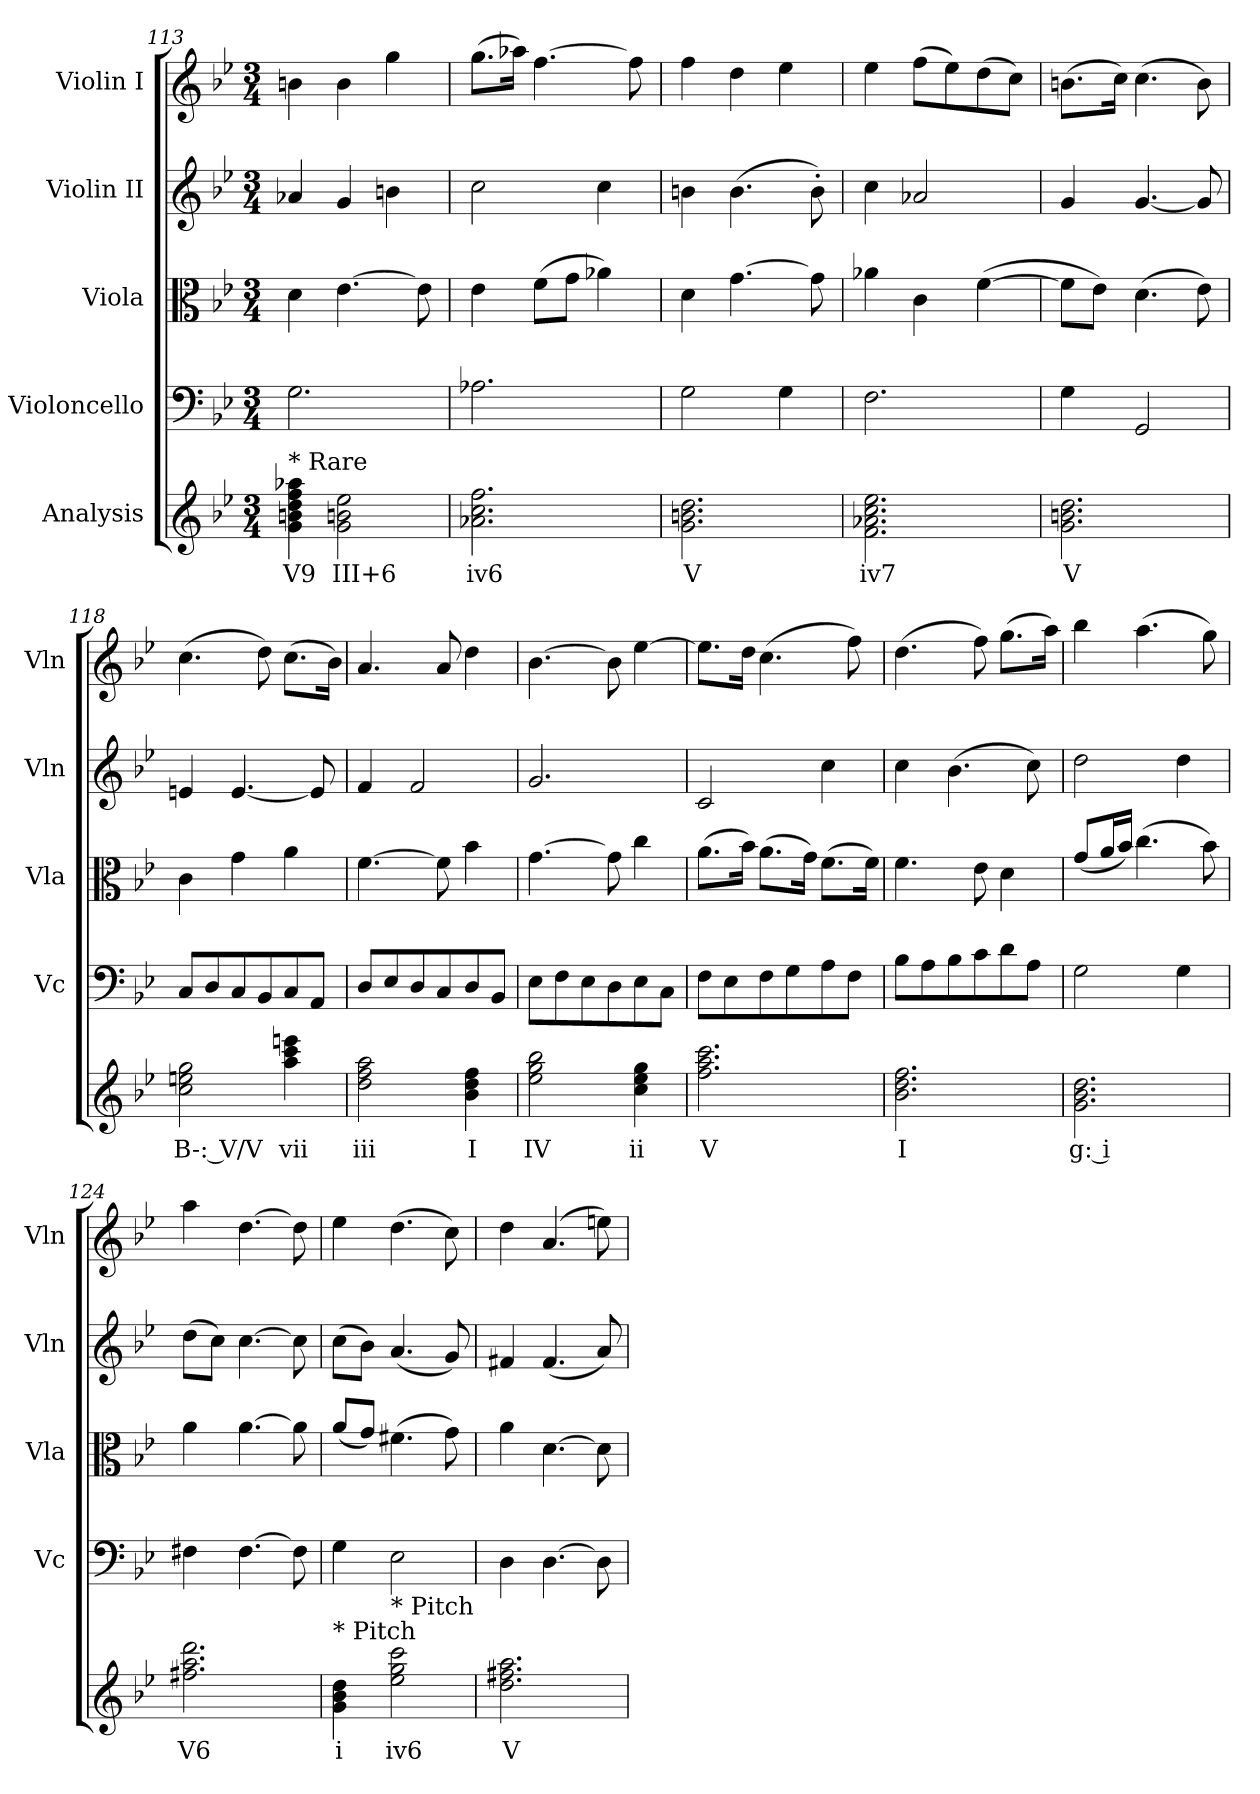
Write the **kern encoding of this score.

**kern	**text	**kern	**kern	**kern	**kern
*part5	*part5	*part4	*part3	*part2	*part1
*staff5	*staff5	*staff4	*staff3	*staff2	*staff1
*I"Analysis	*	*I"Violoncello	*I"Viola	*I"Violin II	*I"Violin I
*	*	*I'Vc	*I'Vla	*I'Vln	*I'Vln
*	*	*clefF4	*clefC3	*clefG2	*clefG2
*k[b-e-]	*	*k[b-e-]	*k[b-e-]	*k[b-e-]	*k[b-e-]
*M3/4	*	*M3/4	*M3/4	*M3/4	*M3/4
=113	=113	=113	=113	=113	=113
!LO:TX:t=* Rare	!	!	!	!	!
4g 4bn 4dd 4ff 4aa-X	V9	2.G\	4d\	4a-X/	4bn\
2g 2bn 2ee-	III+6	.	[4.e-\	4g/	4b\
.	.	.	.	4bn\	4gg\
.	.	.	8e-\]	.	.
!!LO:LB:g=z
=114	=114	=114	=114	=114	=114
2.a-X 2.cc 2.ff	iv6	2.A-X\	4e-\	2cc\	(>8.gg\L
.	.	.	.	.	16aa-X\Jk)
.	.	.	(>8f\L	.	[4.ff\
.	.	.	8g\J	.	.
.	.	.	4a-X\)	4cc\	.
.	.	.	.	.	8ff\]
=115	=115	=115	=115	=115	=115
2.g 2.bn 2.dd	V	2G\	4d\	4bn\	4ff\
.	.	.	[4.g\	(>4.b\	4dd\
.	.	4G\	.	.	4ee-\
.	.	.	8g\]	8b'\)	.
=116	=116	=116	=116	=116	=116
2.f 2.a-X 2.cc 2.ee-	iv7	2.F\	4a-X\	4cc\	4ee-\
.	.	.	4c\	2a-X/	(>8ff\L
.	.	.	.	.	8ee-\)
.	.	.	(>[4f\	.	(>8dd\
.	.	.	.	.	8cc\J)
=117	=117	=117	=117	=117	=117
2.g 2.bn 2.dd	V	4G\	8f\L]	4g/	(>8.bn\L
.	.	.	8e-\J)	.	.
.	.	.	.	.	16cc\Jk)
.	.	2GG/	(>4.d\	[4.g/	(>4.cc\
.	.	.	8e-\)	8g/]	8b\)
!!LO:LB:g=z
=118	=118	=118	=118	=118	=118
2cc 2een 2gg	B-: V/V	8C/L	4c\	4en/	(>4.cc\
.	.	8D/	.	.	.
.	.	8C/	4g\	[4.e/	.
.	.	8BB-/	.	.	8dd\)
4aa 4ccc 4eeen	vii	8C/	4a\	.	(>8.cc\L
.	.	8AA/J	.	8e/]	.
.	.	.	.	.	16b-\Jk)
=119	=119	=119	=119	=119	=119
2dd 2ff 2aa	iii	8D/L	[4.f\	4f/	4.a/
.	.	8E-/	.	.	.
.	.	8D/	.	2f/	.
.	.	8C/	8f\]	.	8a/
4b- 4dd 4ff	I	8D/	4b-\	.	4dd\
.	.	8BB-/J	.	.	.
=120	=120	=120	=120	=120	=120
2ee- 2gg 2bb-	IV	8E-\L	[4.g\	2.g/	[4.b-\
.	.	8F\	.	.	.
.	.	8E-\	.	.	.
.	.	8D\	8g\]	.	8b-\]
4cc 4ee- 4gg	ii	8E-\	4cc\	.	[4ee-\
.	.	8C\J	.	.	.
=121	=121	=121	=121	=121	=121
2.ff 2.aa 2.ccc	V	8F\L	(>8.a\L	2c/	8.ee-\L]
.	.	8E-\	.	.	.
.	.	.	16b-\Jk)	.	16dd\Jk
.	.	8F\	(>8.a\L	.	(>4.cc\
.	.	8G\	.	.	.
.	.	.	16g\Jk)	.	.
.	.	8A\	(>8.f\L	4cc\	.
.	.	8F\J	.	.	8ff\)
.	.	.	16f\Jk)	.	.
!!LO:PB:g=z
=122	=122	=122	=122	=122	=122
2.b- 2.dd 2.ff	I	8B-\L	4.f\	4cc\	(>4.dd\
.	.	8A\	.	.	.
.	.	8B-\	.	(>4.b-\	.
.	.	8c\	8e-\	.	8ff\)
.	.	8d\	4d\	.	(>8.gg\L
.	.	8A\J	.	8cc\)	.
.	.	.	.	.	16aa\Jk)
=123	=123	=123	=123	=123	=123
2.g 2.b- 2.dd	g: i	2G\	(<8g/L	2dd\	4bb-\
.	.	.	16a/L	.	.
.	.	.	16b-/JJ)	.	.
.	.	.	(>4.cc\	.	(>4.aa\
.	.	4G\	.	4dd\	.
.	.	.	8b-\)	.	8gg\)
=124	=124	=124	=124	=124	=124
2.ff#X 2.aa 2.ddd	V6	4F#X\	4a\	(>8dd\L	4aa\
.	.	.	.	8cc\J)	.
.	.	[4.F#\	[4.a\	[4.cc\	[4.dd\
.	.	8F#\]	8a\]	8cc\]	8dd\]
=125	=125	=125	=125	=125	=125
!LO:TX:t=* Pitch	!	!	!	!	!
4g 4b- 4dd	i	4G\	(<8a/L	(>8cc\L	4ee-\
.	.	.	8g/J)	8b-\J)	.
!LO:TX:t=* Pitch	!	!	!	!	!
2ee- 2gg 2ccc	iv6	2E-\	(>4.f#X\	(<4.a/	(>4.dd\
.	.	.	8g\)	8g/)	8cc\)
!!LO:LB:g=z
=126	=126	=126	=126	=126	=126
2.dd 2.ff#X 2.aa	V	4D\	4a\	4f#X/	4dd\
.	.	[4.D\	[4.d\	(<4.f#/	(>4.a/
.	.	8D\]	8d\]	8a/)	8een\)
=	=	=	=	=	=
*-	*-	*-	*-	*-	*-
